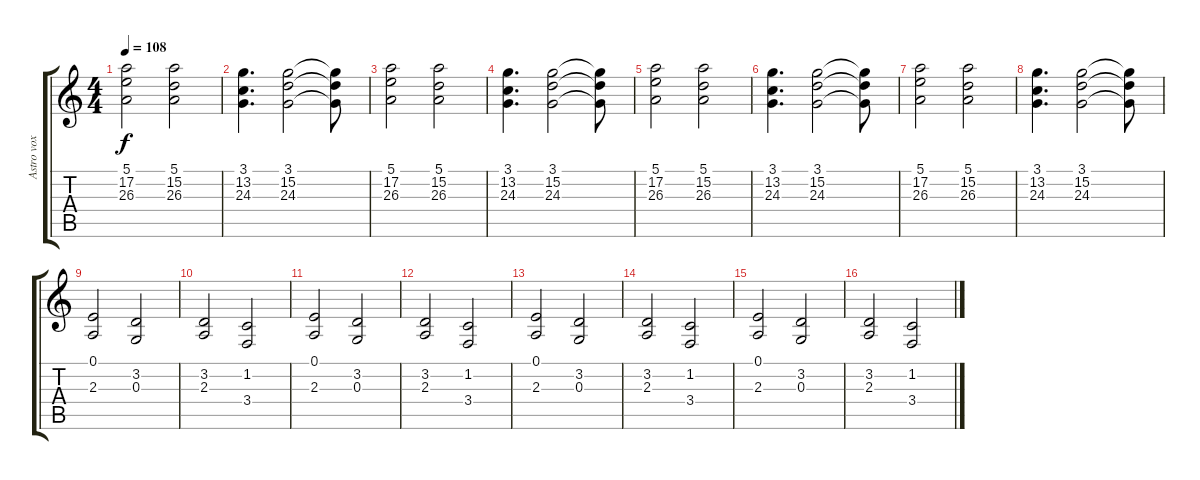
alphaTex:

\track ("Astro vox" "Astro vox") {instrument violin}
\staff {score tabs}
\tuning (E4 B3 G3 D3 A2 E2) {hide}
\ts (4 4)
\tempo 108
\clef g2
\ks c
(5.1 17.2 26.3).2{dy f} (5.1 15.2 26.3).2 |
(3.1 13.2 24.3).4{d} (3.1 15.2 24.3).2 (3.1{t} 15.2{t} 24.3{t}).8 |
(5.1 17.2 26.3).2 (5.1 15.2 26.3).2 |
(3.1 13.2 24.3).4{d} (3.1 15.2 24.3).2 (3.1{t} 15.2{t} 24.3{t}).8 |
(5.1 17.2 26.3).2 (5.1 15.2 26.3).2 |
(3.1 13.2 24.3).4{d} (3.1 15.2 24.3).2 (3.1{t} 15.2{t} 24.3{t}).8 |
(5.1 17.2 26.3).2 (5.1 15.2 26.3).2 |
(3.1 13.2 24.3).4{d} (3.1 15.2 24.3).2 (3.1{t} 15.2{t} 24.3{t}).8 |
(0.1 2.3).2 (3.2 0.3).2 |
(3.2 2.3).2 (1.2 3.4).2 |
(0.1 2.3).2 (3.2 0.3).2 |
(3.2 2.3).2 (1.2 3.4).2 |
(0.1 2.3).2 (3.2 0.3).2 |
(3.2 2.3).2 (1.2 3.4).2 |
(0.1 2.3).2 (3.2 0.3).2 |
(3.2 2.3).2 (1.2 3.4).2
